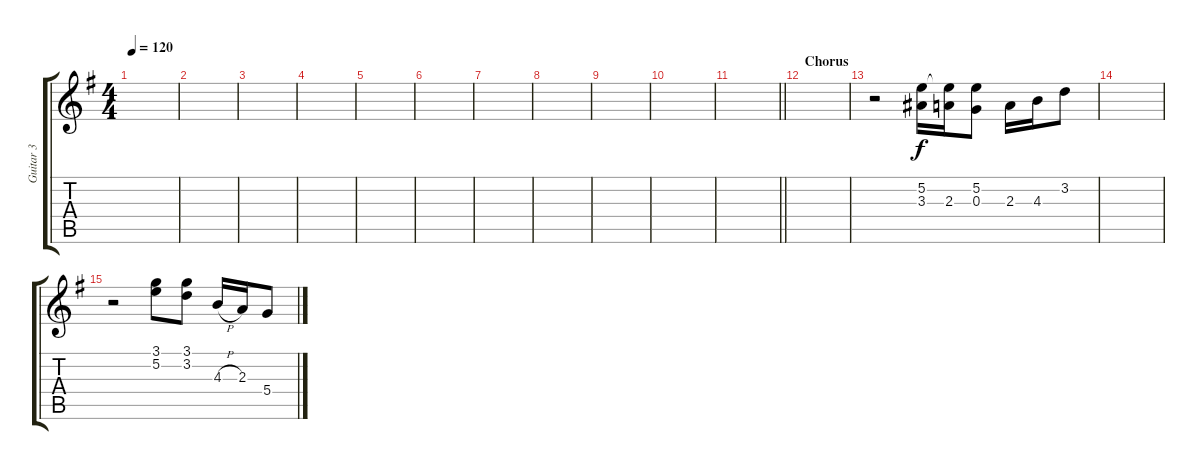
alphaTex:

\track ("Guitar 3" "Guitar 3") {instrument overdrivenguitar}
\staff {score tabs}
\tuning (E4 B3 G3 D3 A2 E2) {hide}
\ts (4 4)
\tempo 120
\clef g2
\ks g
|
|
|
|
|
|
|
|
|
|
\barLineRight lightlight
|
\section ("" "Chorus")
|
r.2 (5.2 3.3).16 (5.2{t} 2.3).16 (5.2 0.3).8 2.3.16 4.3.16 3.2.8 |
|
r.2 (3.1 5.2).8 (3.1 3.2).8 4.3{h}.16 2.3.16 5.4.8
